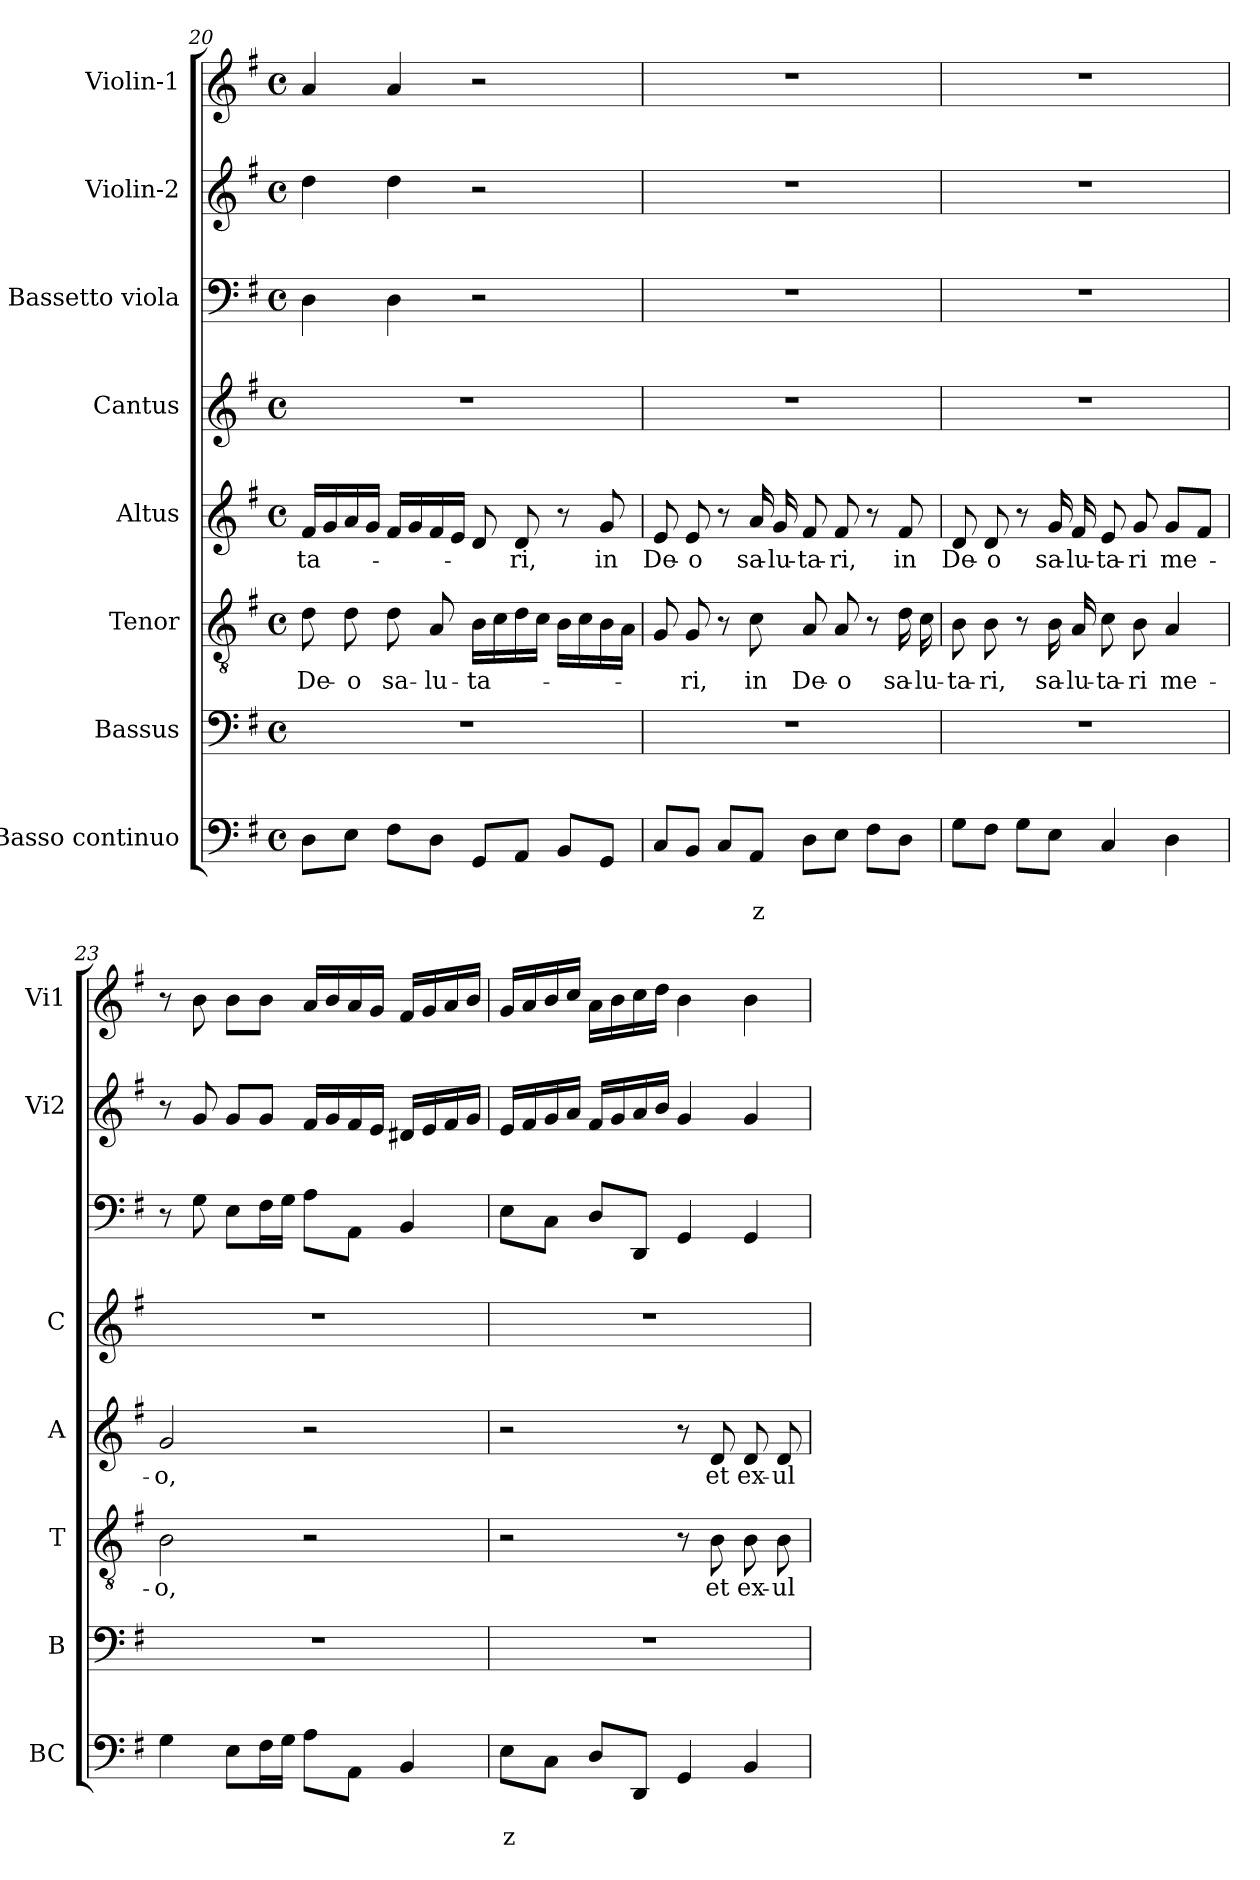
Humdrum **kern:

**kern	**text	**text	**kern	**kern	**text	**kern	**text	**kern	**kern	**kern	**kern
*part8	*part8	*part8	*part7	*part6	*part6	*part5	*part5	*part4	*part3	*part2	*part1
*staff8	*staff8	*staff8	*staff7	*staff6	*staff6	*staff5	*staff5	*staff4	*staff3	*staff2	*staff1
*I"Basso continuo	*	*	*I"Bassus	*I"Tenor	*	*I"Altus	*	*I"Cantus	*I"Bassetto viola	*I"Violin-2	*I"Violin-1
*I'BC	*	*	*I'B	*I'T	*	*I'A	*	*I'C	*	*I'Vi2	*I'Vi1
!!LO:LB:g=z
*clefF4	*	*	*clefF4	*clefGv2	*	*clefG2	*	*clefG2	*clefF4	*clefG2	*clefG2
*k[f#]	*	*	*k[f#]	*k[f#]	*	*k[f#]	*	*k[f#]	*k[f#]	*k[f#]	*k[f#]
*G:	*	*	*G:	*G:	*	*G:	*	*G:	*G:	*G:	*G:
*M4/4	*	*	*M4/4	*M4/4	*	*M4/4	*	*M4/4	*M4/4	*M4/4	*M4/4
*met(c)	*	*	*met(c)	*met(c)	*	*met(c)	*	*met(c)	*met(c)	*met(c)	*met(c)
=20	=20	=20	=20	=20	=20	=20	=20	=20	=20	=20	=20
!	!	!	!	!	!LO:LY:b	!	!LO:LY:b	!	!	!	!
8D\L	.	.	1r	8d\	De-	16f#/LL	-ta-	1r	4D\	4dd\	4a/
.	.	.	.	.	.	16g/	.	.	.	.	.
!	!	!	!	!	!LO:LY:b	!	!	!	!	!	!
8E\J	.	.	.	8d\	-o	16a/	.	.	.	.	.
.	.	.	.	.	.	16g/JJ	.	.	.	.	.
!	!	!	!	!	!LO:LY:b	!	!	!	!	!	!
8F#\L	.	.	.	8d\	sa-	16f#/LL	.	.	4D\	4dd\	4a/
.	.	.	.	.	.	16g/	.	.	.	.	.
!	!	!	!	!	!LO:LY:b	!	!	!	!	!	!
8D\J	.	.	.	8A/	-lu-	16f#/	.	.	.	.	.
.	.	.	.	.	.	16e/JJ	.	.	.	.	.
!	!	!	!	!	!LO:LY:b	!	!	!	!	!	!
8GG/L	.	.	.	16B\LL	-ta-	8d/	.	.	2r	2r	2r
.	.	.	.	16c\	.	.	.	.	.	.	.
!	!	!	!	!	!	!	!LO:LY:b	!	!	!	!
8AA/J	.	.	.	16d\	.	8d/	-ri,	.	.	.	.
.	.	.	.	16c\JJ	.	.	.	.	.	.	.
8BB/L	.	.	.	16B\LL	.	8r	.	.	.	.	.
.	.	.	.	16c\	.	.	.	.	.	.	.
!	!	!	!	!	!	!	!LO:LY:b	!	!	!	!
8GG/J	.	.	.	16B\	.	8g/	in	.	.	.	.
.	.	.	.	16A\JJ	.	.	.	.	.	.	.
=21	=21	=21	=21	=21	=21	=21	=21	=21	=21	=21	=21
!	!	!	!	!	!	!	!LO:LY:b	!	!	!	!
8C/L	.	.	1r	8G/	.	8e/	De-	1r	1r	1r	1r
!	!	!	!	!	!LO:LY:b	!	!LO:LY:b	!	!	!	!
8BB/J	.	.	.	8G/	-ri,	8e/	-o	.	.	.	.
8C/L	.	.	.	8r	.	8r	.	.	.	.	.
!	!	!LO:LY:b	!	!	!LO:LY:b	!	!LO:LY:b	!	!	!	!
8AA/J	.	z	.	8c\	in	16a/	sa-	.	.	.	.
!	!	!	!	!	!	!	!LO:LY:b	!	!	!	!
.	.	.	.	.	.	16g/	-lu-	.	.	.	.
!	!	!	!	!	!LO:LY:b	!	!LO:LY:b	!	!	!	!
8D\L	.	.	.	8A/	De-	8f#/	-ta-	.	.	.	.
!	!	!	!	!	!LO:LY:b	!	!LO:LY:b	!	!	!	!
8E\J	.	.	.	8A/	-o	8f#/	-ri,	.	.	.	.
8F#\L	.	.	.	8r	.	8r	.	.	.	.	.
!	!	!	!	!	!LO:LY:b	!	!LO:LY:b	!	!	!	!
8D\J	.	.	.	16d\	sa-	8f#/	in	.	.	.	.
!	!	!	!	!	!LO:LY:b	!	!	!	!	!	!
.	.	.	.	16c\	-lu-	.	.	.	.	.	.
=22	=22	=22	=22	=22	=22	=22	=22	=22	=22	=22	=22
!	!	!	!	!	!LO:LY:b	!	!LO:LY:b	!	!	!	!
8G\L	.	.	1r	8B\	-ta-	8d/	De-	1r	1r	1r	1r
!	!	!	!	!	!LO:LY:b	!	!LO:LY:b	!	!	!	!
8F#\J	.	.	.	8B\	-ri,	8d/	-o	.	.	.	.
8G\L	.	.	.	8r	.	8r	.	.	.	.	.
!	!	!	!	!	!LO:LY:b	!	!LO:LY:b	!	!	!	!
8E\J	.	.	.	16B\	sa-	16g/	sa-	.	.	.	.
!	!	!	!	!	!LO:LY:b	!	!LO:LY:b	!	!	!	!
.	.	.	.	16A/	-lu-	16f#/	-lu-	.	.	.	.
!	!	!	!	!	!LO:LY:b	!	!LO:LY:b	!	!	!	!
4C/	.	.	.	8c\	-ta-	8e/	-ta-	.	.	.	.
!	!	!	!	!	!LO:LY:b	!	!LO:LY:b	!	!	!	!
.	.	.	.	8B\	-ri	8g/	-ri	.	.	.	.
!	!	!	!	!	!LO:LY:b	!	!LO:LY:b	!	!	!	!
4D\	.	.	.	4A/	me-	8g/L	me-	.	.	.	.
.	.	.	.	.	.	8f#/J	.	.	.	.	.
=23	=23	=23	=23	=23	=23	=23	=23	=23	=23	=23	=23
!	!	!	!	!	!LO:LY:b	!	!LO:LY:b	!	!	!	!
4G\	.	.	1r	2B\	-o,	2g/	-o,	1r	8r	8r	8r
.	.	.	.	.	.	.	.	.	8G\	8g/	8b\
8E\L	.	.	.	.	.	.	.	.	8E\L	8g/L	8b\L
16F#\L	.	.	.	.	.	.	.	.	16F#\L	8g/J	8b\J
16G\JJ	.	.	.	.	.	.	.	.	16G\JJ	.	.
8A\L	.	.	.	2r	.	2r	.	.	8A\L	16f#/LL	16a/LL
.	.	.	.	.	.	.	.	.	.	16g/	16b/
8AA\J	.	.	.	.	.	.	.	.	8AA\J	16f#/	16a/
.	.	.	.	.	.	.	.	.	.	16e/JJ	16g/JJ
4BB/	.	.	.	.	.	.	.	.	4BB/	16d#X/LL	16f#/LL
.	.	.	.	.	.	.	.	.	.	16e/	16g/
.	.	.	.	.	.	.	.	.	.	16f#/	16a/
.	.	.	.	.	.	.	.	.	.	16g/JJ	16b/JJ
!!LO:PB:g=z
=24	=24	=24	=24	=24	=24	=24	=24	=24	=24	=24	=24
!	!	!LO:LY:b	!	!	!	!	!	!	!	!	!
8E\L	.	z	1r	2r	.	2r	.	1r	8E\L	16e/LL	16g/LL
.	.	.	.	.	.	.	.	.	.	16f#/	16a/
8C\J	.	.	.	.	.	.	.	.	8C\J	16g/	16b/
.	.	.	.	.	.	.	.	.	.	16a/JJ	16cc/JJ
8D/L	.	.	.	.	.	.	.	.	8D/L	16f#/LL	16a\LL
.	.	.	.	.	.	.	.	.	.	16g/	16b\
8DD/J	.	.	.	.	.	.	.	.	8DD/J	16a/	16cc\
.	.	.	.	.	.	.	.	.	.	16b/JJ	16dd\JJ
4GG/	.	.	.	8r	.	8r	.	.	4GG/	4g/	4b\
!	!	!	!	!	!LO:LY:b	!	!LO:LY:b	!	!	!	!
.	.	.	.	8B\	et	8d/	et	.	.	.	.
!	!	!	!	!	!LO:LY:b	!	!LO:LY:b	!	!	!	!
4BB/	.	.	.	8B\	ex-	8d/	ex-	.	4GG/	4g/	4b\
!	!	!	!	!	!LO:LY:b	!	!LO:LY:b	!	!	!	!
.	.	.	.	8B\	-ul-	8d/	-ul-	.	.	.	.
=	=	=	=	=	=	=	=	=	=	=	=
*-	*-	*-	*-	*-	*-	*-	*-	*-	*-	*-	*-
